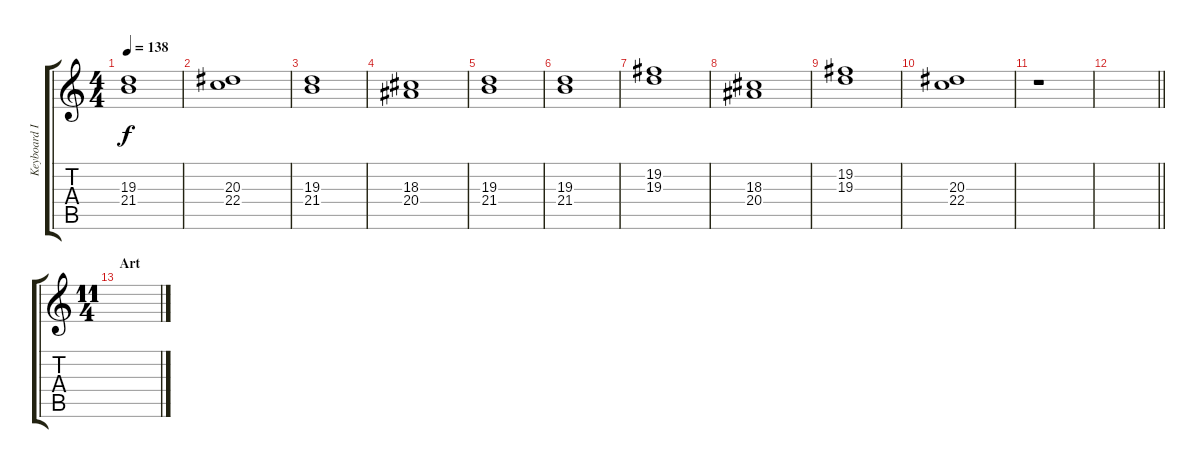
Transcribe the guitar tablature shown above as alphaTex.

\track ("Keyboard II" "Keyboard I") {instrument synthstrings1}
\staff {score tabs}
\tuning (E4 B3 G3 D3 A2 E2) {hide}
\ts (4 4)
\tempo 138
\clef g2
\ks c
(19.3 21.4).1{dy f} |
(20.3 22.4).1 |
(19.3 21.4).1 |
(18.3 20.4).1 |
(19.3 21.4).1 |
(19.3 21.4).1 |
(19.2 19.3).1 |
(18.3 20.4).1 |
(19.2 19.3).1 |
(20.3 22.4).1 |
r.1 |
\barLineRight lightlight
|
\ts (11 4)
\section ("" "Art")
